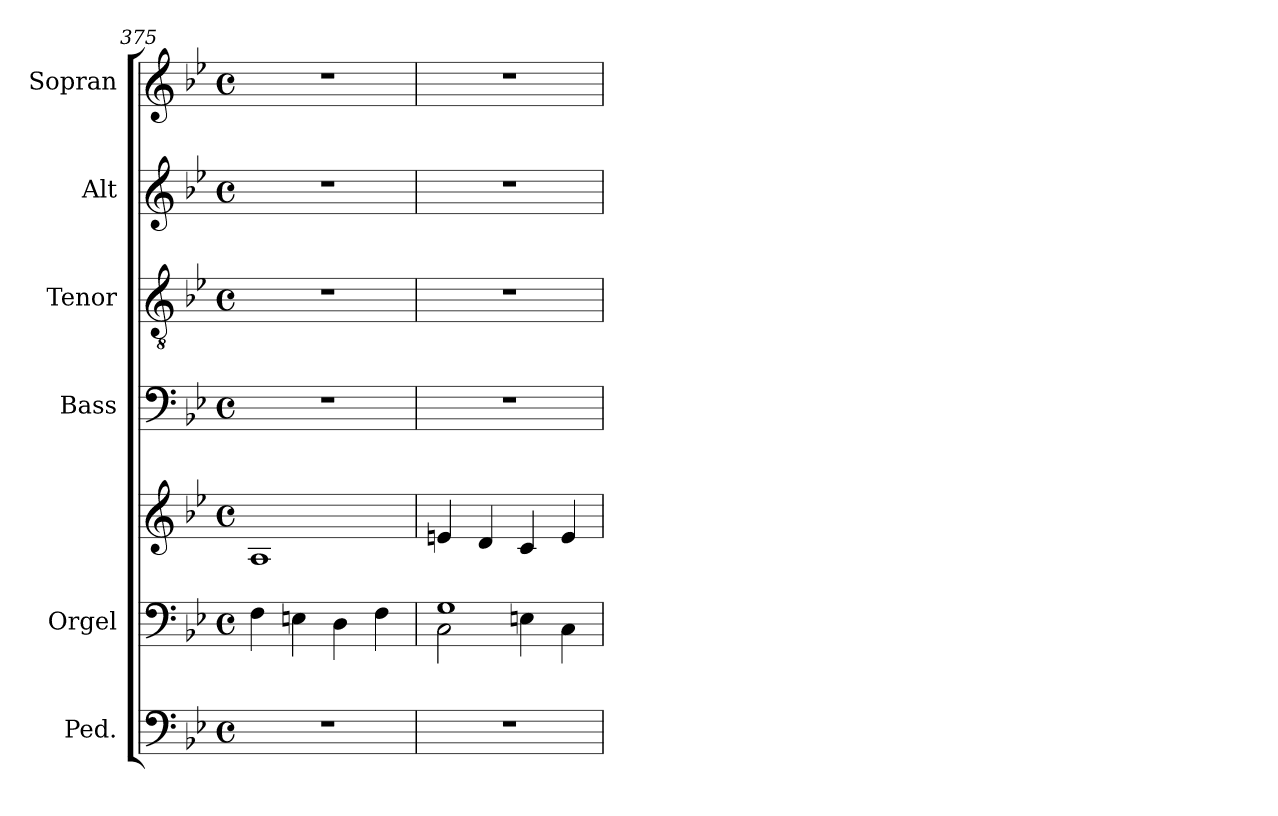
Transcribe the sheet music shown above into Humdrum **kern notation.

**kern	**kern	**kern	**kern	**kern	**kern	**kern
*part6	*part5	*part5	*part4	*part3	*part2	*part1
*staff7	*staff6	*staff5	*staff4	*staff3	*staff2	*staff1
*I"Ped.	*I"Orgel	*	*I"Bass	*I"Tenor	*I"Alt	*I"Sopran
*	*I'Org.	*	*I'B.	*I'T.	*I'A.	*I'S.
!!LO:LB:g=z
*clefF4	*clefF4	*clefG2	*clefF4	*clefGv2	*clefG2	*clefG2
*ITrd7c12	*	*	*	*	*	*
*k[b-e-]	*k[b-e-]	*k[b-e-]	*k[b-e-]	*k[b-e-]	*k[b-e-]	*k[b-e-]
*B-:	*B-:	*B-:	*B-:	*B-:	*B-:	*B-:
*M4/4	*M4/4	*M4/4	*M4/4	*M4/4	*M4/4	*M4/4
*met(c)	*met(c)	*met(c)	*met(c)	*met(c)	*met(c)	*met(c)
=375	=375	=375	=375	=375	=375	=375
1r	4F\	1A	1r	1r	1r	1r
.	4En\	.	.	.	.	.
.	4D\	.	.	.	.	.
.	4F\	.	.	.	.	.
=376	=376	=376	=376	=376	=376	=376
*	*^	*	*	*	*	*
1r	1G	2C\	4en/	1r	1r	1r	1r
.	.	.	4d/	.	.	.	.
.	.	4En\	4c/	.	.	.	.
.	.	4C\	4e/	.	.	.	.
*	*v	*v	*	*	*	*	*
=	=	=	=	=	=	=
*-	*-	*-	*-	*-	*-	*-
